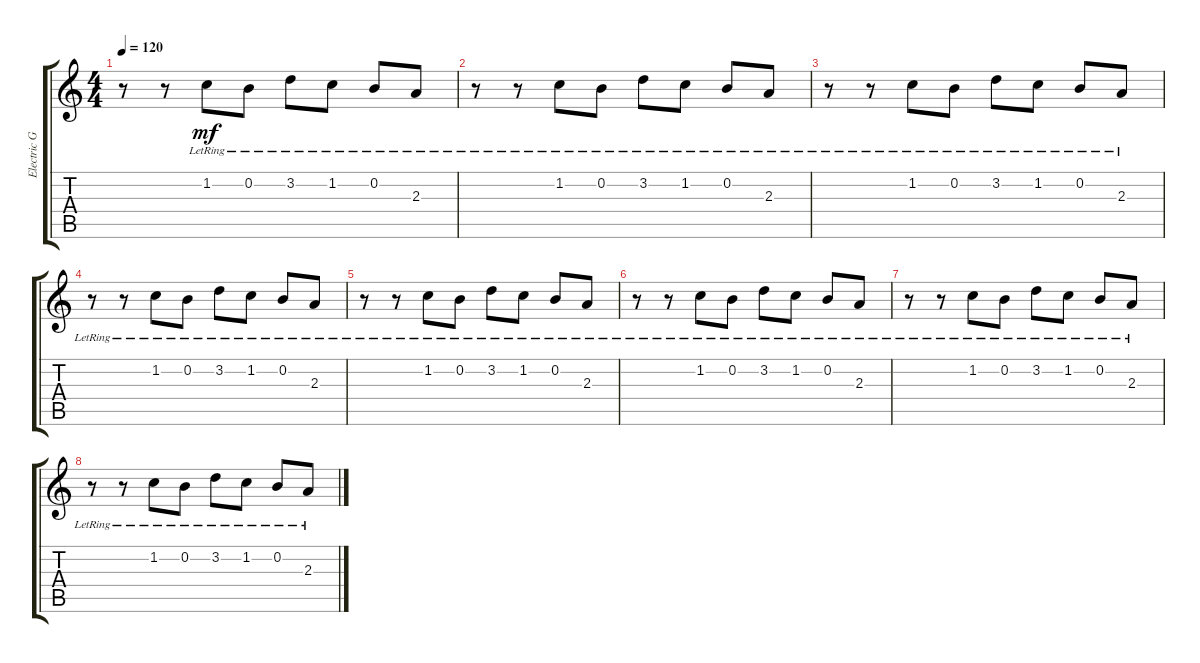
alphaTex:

\track ("Electric Guitar" "Electric G") {instrument electricguitarclean}
\staff {score tabs}
\tuning (E4 B3 G3 D3 A2 E2) {hide}
\ts (4 4)
\tempo 120
\clef g2
\ks c
r.8{dy mf} r.8 1.2{lr}.8 0.2{lr}.8 3.2{lr}.8 1.2{lr}.8 0.2{lr}.8 2.3{lr}.8 |
r.8 r.8 1.2{lr}.8 0.2{lr}.8 3.2{lr}.8 1.2{lr}.8 0.2{lr}.8 2.3{lr}.8 |
r.8 r.8 1.2{lr}.8 0.2{lr}.8 3.2{lr}.8 1.2{lr}.8 0.2{lr}.8 2.3{lr}.8 |
r.8 r.8 1.2{lr}.8 0.2{lr}.8 3.2{lr}.8 1.2{lr}.8 0.2{lr}.8 2.3{lr}.8 |
r.8 r.8 1.2{lr}.8 0.2{lr}.8 3.2{lr}.8 1.2{lr}.8 0.2{lr}.8 2.3{lr}.8 |
r.8 r.8 1.2{lr}.8 0.2{lr}.8 3.2{lr}.8 1.2{lr}.8 0.2{lr}.8 2.3{lr}.8 |
r.8 r.8 1.2{lr}.8 0.2{lr}.8 3.2{lr}.8 1.2{lr}.8 0.2{lr}.8 2.3{lr}.8 |
r.8 r.8 1.2{lr}.8 0.2{lr}.8 3.2{lr}.8 1.2{lr}.8 0.2{lr}.8 2.3{lr}.8
